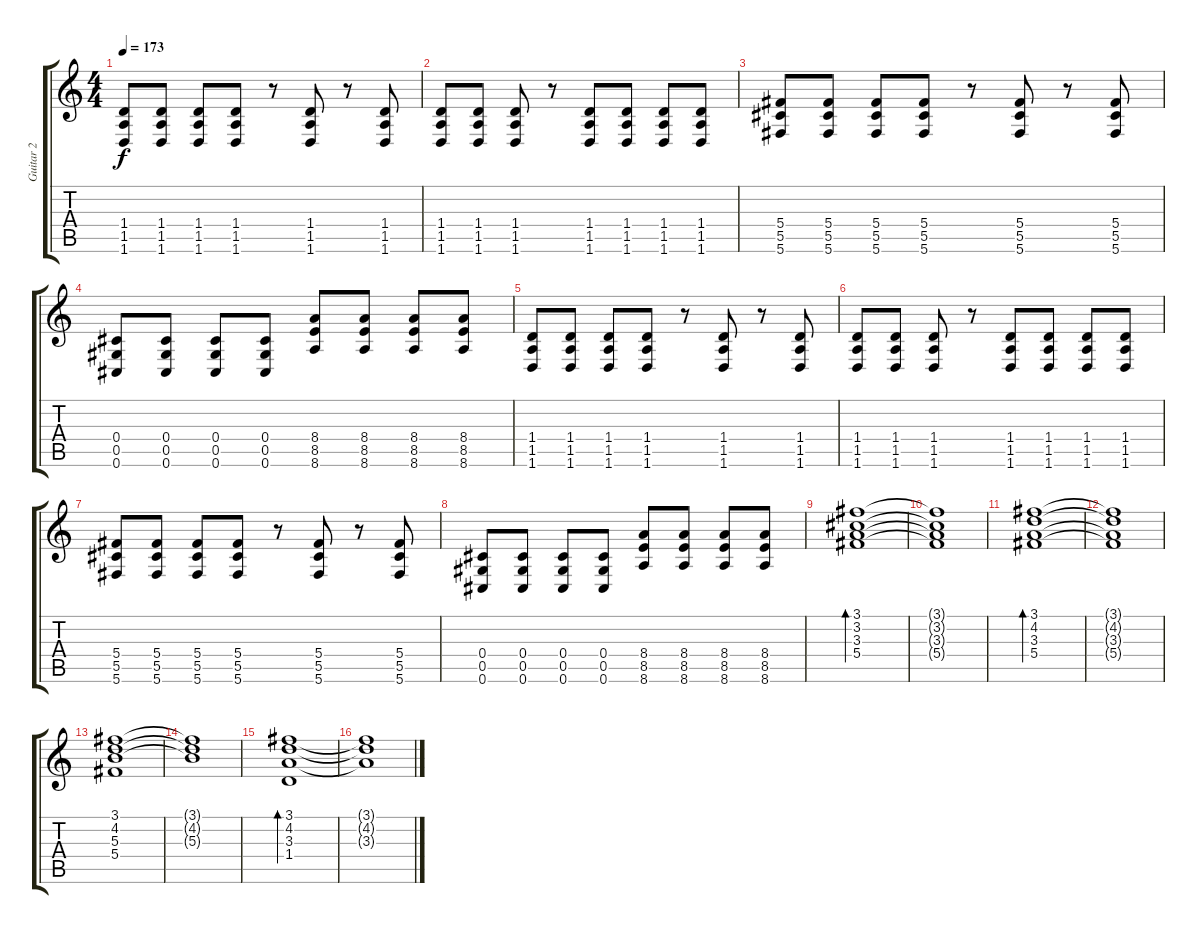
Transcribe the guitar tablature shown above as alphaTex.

\track ("Guitar 2" "Guitar 2") {instrument acousticguitarsteel}
\staff {score tabs}
\tuning (Eb4 Bb3 Gb3 Db3 Ab2 Db2) {hide}
\ts (4 4)
\tempo 173
\clef g2
\ks c
(1.4 1.5 1.6).8{dy f} (1.4 1.5 1.6).8 (1.4 1.5 1.6).8 (1.4 1.5 1.6).8 r.8 (1.4 1.5 1.6).8 r.8 (1.4 1.5 1.6).8 |
(1.4 1.5 1.6).8 (1.4 1.5 1.6).8 (1.4 1.5 1.6).8 r.8 (1.4 1.5 1.6).8 (1.4 1.5 1.6).8 (1.4 1.5 1.6).8 (1.4 1.5 1.6).8 |
(5.4 5.5 5.6).8 (5.4 5.5 5.6).8 (5.4 5.5 5.6).8 (5.4 5.5 5.6).8 r.8 (5.4 5.5 5.6).8 r.8 (5.4 5.5 5.6).8 |
(0.4 0.5 0.6).8 (0.4 0.5 0.6).8 (0.4 0.5 0.6).8 (0.4 0.5 0.6).8 (8.4 8.5 8.6).8 (8.4 8.5 8.6).8 (8.4 8.5 8.6).8 (8.4 8.5 8.6).8 |
(1.4 1.5 1.6).8 (1.4 1.5 1.6).8 (1.4 1.5 1.6).8 (1.4 1.5 1.6).8 r.8 (1.4 1.5 1.6).8 r.8 (1.4 1.5 1.6).8 |
(1.4 1.5 1.6).8 (1.4 1.5 1.6).8 (1.4 1.5 1.6).8 r.8 (1.4 1.5 1.6).8 (1.4 1.5 1.6).8 (1.4 1.5 1.6).8 (1.4 1.5 1.6).8 |
(5.4 5.5 5.6).8 (5.4 5.5 5.6).8 (5.4 5.5 5.6).8 (5.4 5.5 5.6).8 r.8 (5.4 5.5 5.6).8 r.8 (5.4 5.5 5.6).8 |
(0.4 0.5 0.6).8 (0.4 0.5 0.6).8 (0.4 0.5 0.6).8 (0.4 0.5 0.6).8 (8.4 8.5 8.6).8 (8.4 8.5 8.6).8 (8.4 8.5 8.6).8 (8.4 8.5 8.6).8 |
(3.1 3.2 3.3 5.4).1{bd 120 volume 10 instrument acousticguitarsteel} |
(3.1{t} 3.2{t} 3.3{t} 5.4{t}).1 |
(3.1 4.2 3.3 5.4).1{bd 120} |
(3.1{t} 4.2{t} 3.3{t} 5.4{t}).1 |
(3.1 4.2 5.3 5.4).1 |
(3.1{t} 4.2{t} 5.3{t}).1 |
(3.1 4.2 3.3 1.4).1{bd 120} |
(3.1{t} 4.2{t} 3.3{t}).1
